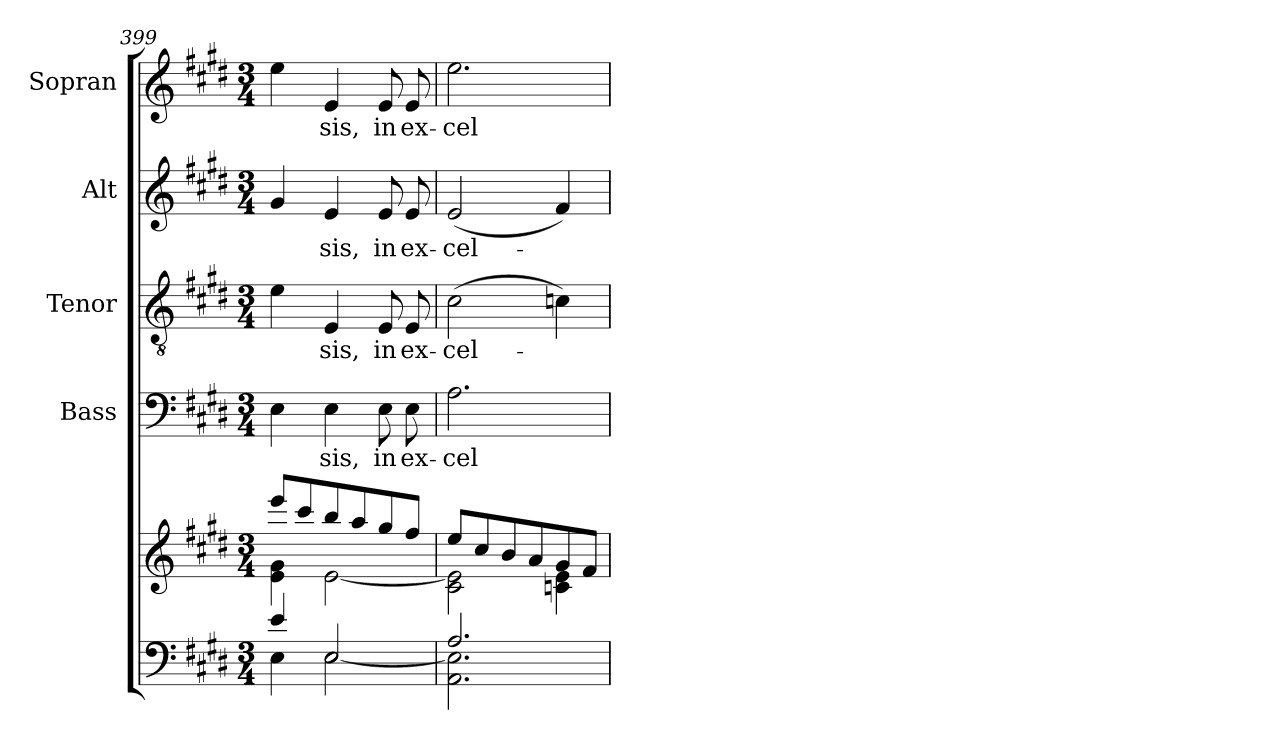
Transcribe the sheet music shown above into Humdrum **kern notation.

**kern	**kern	**kern	**text	**kern	**text	**kern	**text	**kern	**text
*part5	*part5	*part4	*part4	*part3	*part3	*part2	*part2	*part1	*part1
*staff6	*staff5	*staff4	*staff4	*staff3	*staff3	*staff2	*staff2	*staff1	*staff1
*	*	*I"Bass	*	*I"Tenor	*	*I"Alt	*	*I"Sopran	*
*	*	*I'B.	*	*I'T.	*	*I'A.	*	*I'S.	*
!!LO:PB:g=z
*clefF4	*clefG2	*clefF4	*	*clefGv2	*	*clefG2	*	*clefG2	*
*k[f#c#g#d#]	*k[f#c#g#d#]	*k[f#c#g#d#]	*	*k[f#c#g#d#]	*	*k[f#c#g#d#]	*	*k[f#c#g#d#]	*
*E:	*E:	*E:	*	*E:	*	*E:	*	*E:	*
*M3/4	*M3/4	*M3/4	*	*M3/4	*	*M3/4	*	*M3/4	*
=399	=399	=399	=399	=399	=399	=399	=399	=399	=399
*^	*^	*	*	*	*	*	*	*	*
4e/	4E\	8eee/L	4e\ 4g#\	4E\	.	4e\	.	4g#/	.	4ee\	.
.	.	8ccc#/	.	.	.	.	.	.	.	.	.
!	!	!	!	!	!LO:LY:b	!	!LO:LY:b	!	!LO:LY:b	!	!LO:LY:b
2E/	[<2E\	8bb/	[<2e\	4E\	-sis,	4E/	-sis,	4e/	-sis,	4e/	-sis,
.	.	8aa/	.	.	.	.	.	.	.	.	.
!	!	!	!	!	!LO:LY:b	!	!LO:LY:b	!	!LO:LY:b	!	!LO:LY:b
.	.	8gg#/	.	8E\	in	8E/	in	8e/	in	8e/	in
!	!	!	!	!	!LO:LY:b	!	!LO:LY:b	!	!LO:LY:b	!	!LO:LY:b
.	.	8ff#/J	.	8E\	ex-	8E/	ex-	8e/	ex-	8e/	ex-
=400	=400	=400	=400	=400	=400	=400	=400	=400	=400	=400	=400
!	!	!	!	!	!LO:LY:b	!	!LO:LY:b	!	!LO:LY:b	!	!LO:LY:b
2.A/	2.AA\ 2.E\]	8ee/L	2c#\ 2e\]	2.A\	-cel-	(>2c#\	-cel-	(<2e/	-cel-	2.ee\	-cel-
.	.	8cc#/	.	.	.	.	.	.	.	.	.
.	.	8b/	.	.	.	.	.	.	.	.	.
.	.	8a/	.	.	.	.	.	.	.	.	.
.	.	8g#/	4cn\ 4e\	.	.	4cn\)	.	4f#/)	.	.	.
.	.	8f#/J	.	.	.	.	.	.	.	.	.
*v	*v	*	*	*	*	*	*	*	*	*	*
*	*v	*v	*	*	*	*	*	*	*	*
=	=	=	=	=	=	=	=	=	=
*-	*-	*-	*-	*-	*-	*-	*-	*-	*-
